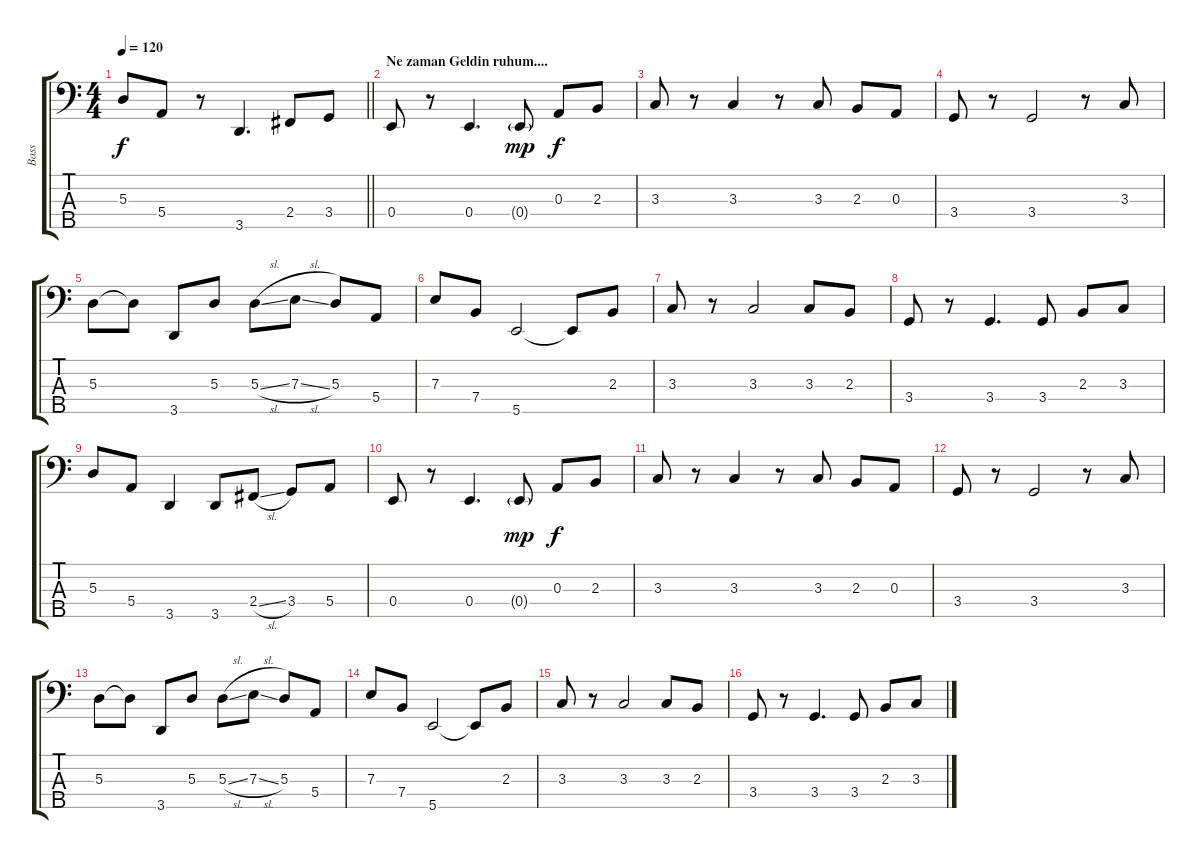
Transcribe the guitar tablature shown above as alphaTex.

\track ("Bass" "Bass") {instrument electricbassfinger}
\staff {score tabs}
\tuning (G2 D2 A1 E1 B0) {hide}
\ts (4 4)
\tempo 120
\clef f4
\barLineRight lightlight
\ks c
5.3.8{dy f} 5.4.8 r.8 3.5.4{d} 2.4.8 3.4.8 |
\section ("" "Ne zaman Geldin ruhum....")
0.4.8 r.8 0.4.4{d} 0.4{g}.8{dy mp} 0.3.8{dy f} 2.3.8 |
3.3.8 r.8 3.3.4 r.8 3.3.8 2.3.8 0.3.8 |
3.4.8 r.8 3.4.2 r.8 3.3.8 |
5.3.8 5.3{t}.8 3.5.8 5.3.8 5.3{sl}.8 7.3{sl}.8 5.3.8 5.4.8 |
7.3.8 7.4.8 5.5.2 5.5{t}.8 2.3.8 |
3.3.8 r.8 3.3.2 3.3.8 2.3.8 |
3.4.8 r.8 3.4.4{d} 3.4.8 2.3.8 3.3.8 |
5.3.8 5.4.8 3.5.4 3.5.8 2.4{sl}.8 3.4.8 5.4.8 |
0.4.8 r.8 0.4.4{d} 0.4{g}.8{dy mp} 0.3.8{dy f} 2.3.8 |
3.3.8 r.8 3.3.4 r.8 3.3.8 2.3.8 0.3.8 |
3.4.8 r.8 3.4.2 r.8 3.3.8 |
5.3.8 5.3{t}.8 3.5.8 5.3.8 5.3{sl}.8 7.3{sl}.8 5.3.8 5.4.8 |
7.3.8 7.4.8 5.5.2 5.5{t}.8 2.3.8 |
3.3.8 r.8 3.3.2 3.3.8 2.3.8 |
3.4.8 r.8 3.4.4{d} 3.4.8 2.3.8 3.3.8
